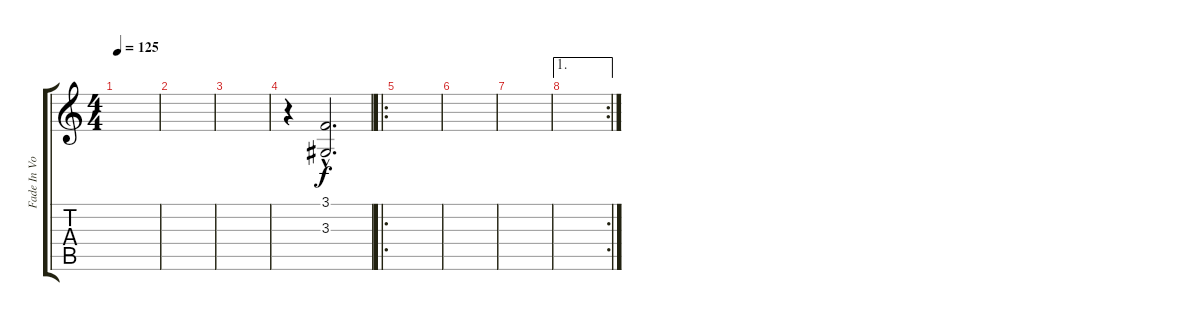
\track ("Fade In Voice" "Fade In Vo") {instrument reversecymbal}
\staff {score tabs}
\tuning (D4 A3 F3 C3 G2 D2) {hide}
\ts (4 4)
\tempo 125
\clef g2
\ks c
|
|
|
r.4 (3.1{hac} 3.3{hac}).2{d} |
\ro
|
|
|
\ae 1
\rc 2
